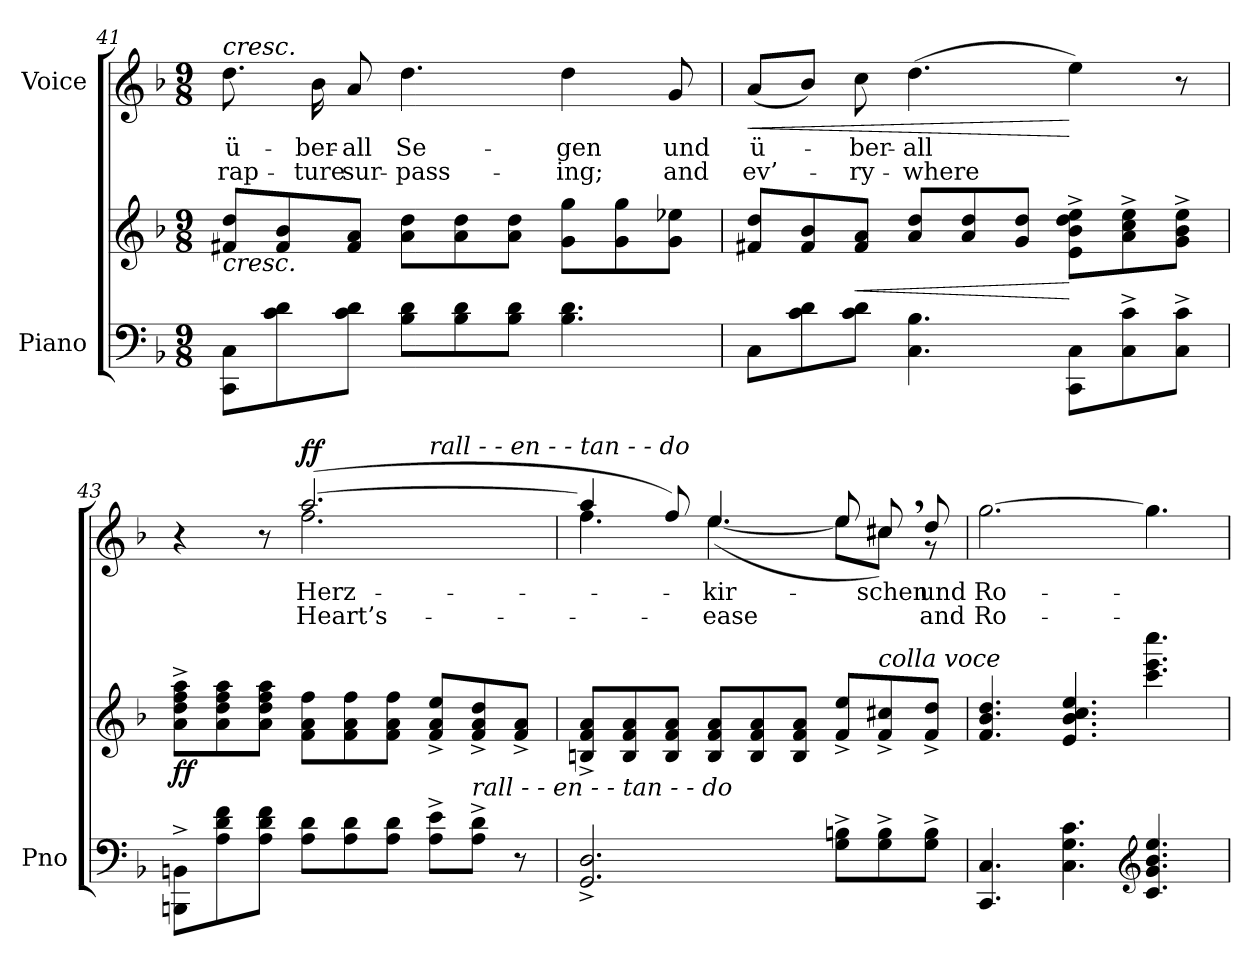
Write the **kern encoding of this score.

**kern	**kern	**dynam	**kern	**text	**text	**dynam
*part2	*part2	*part2	*part1	*part1	*part1	*part1
*staff3	*staff2	*staff2/3	*staff1	*staff1	*staff1	*staff1
*I"Piano	*	*	*I"Voice	*	*	*
*I'Pno	*	*	*	*	*	*
*clefF4	*clefG2	*	*clefG2	*	*	*
*k[b-]	*k[b-]	*	*k[b-]	*	*	*
*M9/8	*M9/8	*	*M9/8	*	*	*
=41	=41	=41	=41	=41	=41	=41
!	!	!	!LO:TX:a:i:t=cresc.	!	!	!
!	!LO:TX:b:i:t=cresc.	!	!	!	!	!
8CC\ 8C\L	8f#X/ 8dd/L	.	8.dd\	ü-	rap-	.
8c\ 8d\	8f#/ 8b-/	.	.	.	.	.
.	.	.	16b-\	-ber-	-ture	.
8c\ 8d\J	8f#/ 8a/J	.	8a/	-all	sur-	.
8B-\ 8d\L	8a\ 8dd\L	.	4.dd\	Se-	-pass-	.
8B-\ 8d\	8a\ 8dd\	.	.	.	.	.
8B-\ 8d\J	8a\ 8dd\J	.	.	.	.	.
4.B-\ 4.d\	8g\ 8gg\L	.	4dd\	-gen	-ing;	.
.	8g\ 8gg\	.	.	.	.	.
.	8g\ 8ee-X\J	.	8g/	und	and	.
=42	=42	=42	=42	=42	=42	=42
!	!	!	!	!	!	!LO:HP:b
8C\L	8f#X/ 8dd/L	.	(8a/L	ü-	ev’-	<
8c\ 8d\	8f#/ 8b-/	.	8b-/J)	.	.	.
!	!	!LO:HP:b	!	!	!	!
8c\ 8d\J	8f#/ 8a/J	<	8cc\	-ber-	-ry-	.
4.C\ 4.B-\	8a/ 8dd/L	.	(4.dd\	-all	-where	.
.	8a/ 8dd/	.	.	.	.	.
.	8g/ 8dd/J	.	.	.	.	.
8CC\ 8C\L	8e\^> 8b-\^> 8dd\^> 8ee\^>L	[	4ee\)	.	.	[
8C\^> 8c\^>	8a\^> 8cc\^> 8ee\^>	.	.	.	.	.
8C\^> 8c\^>J	8g\^> 8b-\^> 8ee\^>J	.	8r	.	.	.
=43	=43	=43	=43	=43	=43	=43
*	*	*	*^	*	*	*
*	*	*	*	*^	*	*	*
!	!	!LO:DY:b	!	!	!	!	!	!
8BBBn\^ 8BBn\^L	8a\^ 8dd\^ 8ff\^ 8aa\^L	ff	4r	4.ryy	2.ryy	.	.	.
8A\ 8d\ 8f\	8a\ 8dd\ 8ff\ 8aa\	.	.	.	.	.	.	.
8A\ 8d\ 8f\J	8a\ 8dd\ 8ff\ 8aa\J	.	8r	.	.	.	.	.
!	!	!	!	!	!	!	!	!LO:DY:a
8A\ 8d\L	8f\ 8a\ 8ff\L	.	([2.aa/	2.ff\	.	Herz-	Heart’s-	ff
8A\ 8d\	8f\ 8a\ 8ff\	.	.	.	.	.	.	.
8A\ 8d\J	8f\ 8a\ 8ff\J	.	.	.	.	.	.	.
!	!	!	!	!	!LO:TX:a:i:t=rall     -        -      en      -        -      tan      -        -      do	!	!	!
8A\^ 8e\^L	8f/^> 8a/^> 8ee/^>L	.	.	.	4.ryy	.	.	.
!	!LO:TX:b:i:t=rall  -     -   en   -     -   tan   -     -   do	!	!	!	!	!	!	!
8A\^ 8d\^J	8f/^> 8a/^> 8dd/^>	.	.	.	.	.	.	.
8r	8f/^> 8a/^>J	.	.	.	.	.	.	.
*	*	*	*	*v	*v	*	*	*
=44	=44	=44	=44	=44	=44	=44	=44
2.GG/^> 2.D/^>	8Bn/^> 8f/^> 8a/^>L	.	4aa/]	4.ff\	.	.	.
.	8B/ 8f/ 8a/	.	.	.	.	.	.
.	8B/ 8f/ 8a/J	.	8ff/)	.	.	.	.
.	8B/ 8f/ 8a/L	.	4.ee/	([>4.ee!\	-kir-	-ease	.
.	8B/ 8f/ 8a/	.	.	.	.	.	.
.	8B/ 8f/ 8a/J	.	.	.	.	.	.
8G\^ 8Bn\^L	8f/^> 8ee/^>L	.	8ee/	8ee!\L]	.	.	.
!	!LO:TX:i:t=colla voce	!	!	!	!	!	!
8G\^ 8B\^	8f/^> 8cc#X/^>	.	8cc#X,/	8cc#!\J)	-schen	.	.
8G\^ 8B\^J	8f/^> 8dd/^>J	.	8dd/	8r	und	and	.
*	*	*	*v	*v	*	*	*
=45	=45	=45	=45	=45	=45	=45
4.CC/ 4.C/	4.f/ 4.b-/ 4.dd/	.	[2.gg\	Ro-	Ro-	.
4.C\ 4.G\ 4.c\	4.e/ 4.b-/ 4.cc/ 4.ee/	.	.	.	.	.
*clefG2	*	*	*	*	*	*
4.c/ 4.g/ 4.b-/ 4.ee/	4.ccc\ 4.eee\ 4.cccc\	.	4.gg\]	.	.	.
=	=	=	=	=	=	=
*-	*-	*-	*-	*-	*-	*-
